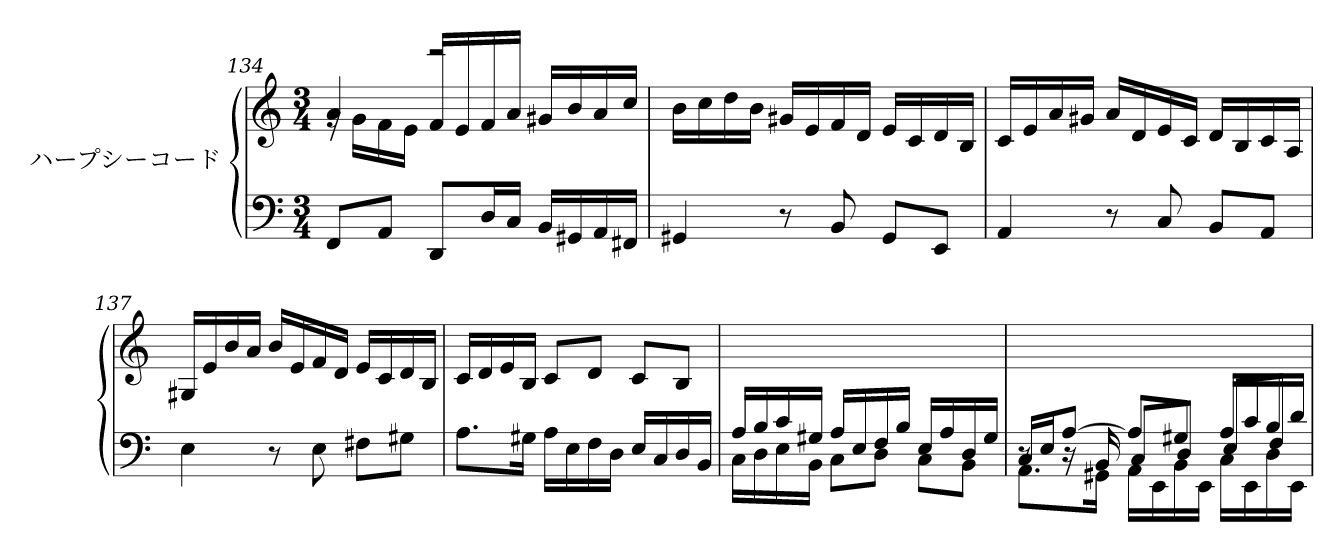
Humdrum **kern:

**kern	**kern
*part1	*part1
*staff2	*staff1
*I"ハープシーコード	*
*clefF4	*clefG2
*k[]	*k[]
*M3/4	*M3/4
=134	=134
*	*^
8FF/L	4a/	16rg
.	.	16g\LL
8AA/J	.	16f\
.	.	16e\JJ
8DD/L	16f/LL	2reee
.	16e/	.
16D/L	16f/	.
16C/JJ	16a/JJ	.
16BB/LL	16g#X/LL	.
16GG#X/	16b/	.
16AA/	16a/	.
16FF#X/JJ	16cc/JJ	.
*	*v	*v
!!LO:LB:g=z
=135	=135
4GG#X/	16b\LL
.	16cc\
.	16dd\
.	16b\JJ
8r	16g#X/LL
.	16e/
8BB/	16f/
.	16d/JJ
8GG#/L	16e/LL
.	16c/
8EE/J	16d/
.	16B/JJ
=136	=136
4AA/	16c/LL
.	16e/
.	16a/
.	16g#X/JJ
8r	16a/LL
.	16d/
8C/	16e/
.	16c/JJ
8BB/L	16d/LL
.	16B/
8AA/J	16c/
.	16A/JJ
=137	=137
4E\	16G#X/LL
.	16e/
.	16b/
.	16a/JJ
8r	16b/LL
.	16e/
8E\	16f/
.	16d/JJ
8F#X\L	16e/LL
.	16c/
8G#X\J	16d/
.	16B/JJ
!!LO:LB:g=z
=138	=138
8.A\L	16c/LL
.	16d/
.	16e/
16G#X\Jk	16B/JJ
16A\LL	8c/L
16E\	.
16F\	8d/J
16D\JJ	.
16E/LL	8c/L
16C/	.
16D/	8B/J
16BB/JJ	.
=139	=139
*^	*
16A/LL	16C\LL	2.ryy
16B/	16D\	.
16c/	16E\	.
16G#X/JJ	16BB\JJ	.
16A/LL	8C\L	.
16E/	.	.
16F/	8D\J	.
16B/JJ	.	.
16E/LL	8C\L	.
16A/	.	.
16D/	8BB\J	.
16G#/JJ	.	.
=140	=140	=140
*	*^	*
16C/LL	8.AA\L	8r	2.ryy
16E/J	.	.	.
[8A/J	.	16r	.
.	16GG#X\Jk	16BB/	.
8A/L]	16AA\LL	8C/L	.
.	16EE\	.	.
8G#X/J	16BB\	8D/J	.
.	16EE\JJ	.	.
16A/LL	16C\LL	8E/L	.
16c/	16EE\	.	.
16B/	16D\	8F/J	.
16d/JJ	16EE\JJ	.	.
*v	*v	*v	*
=	=
*-	*-
